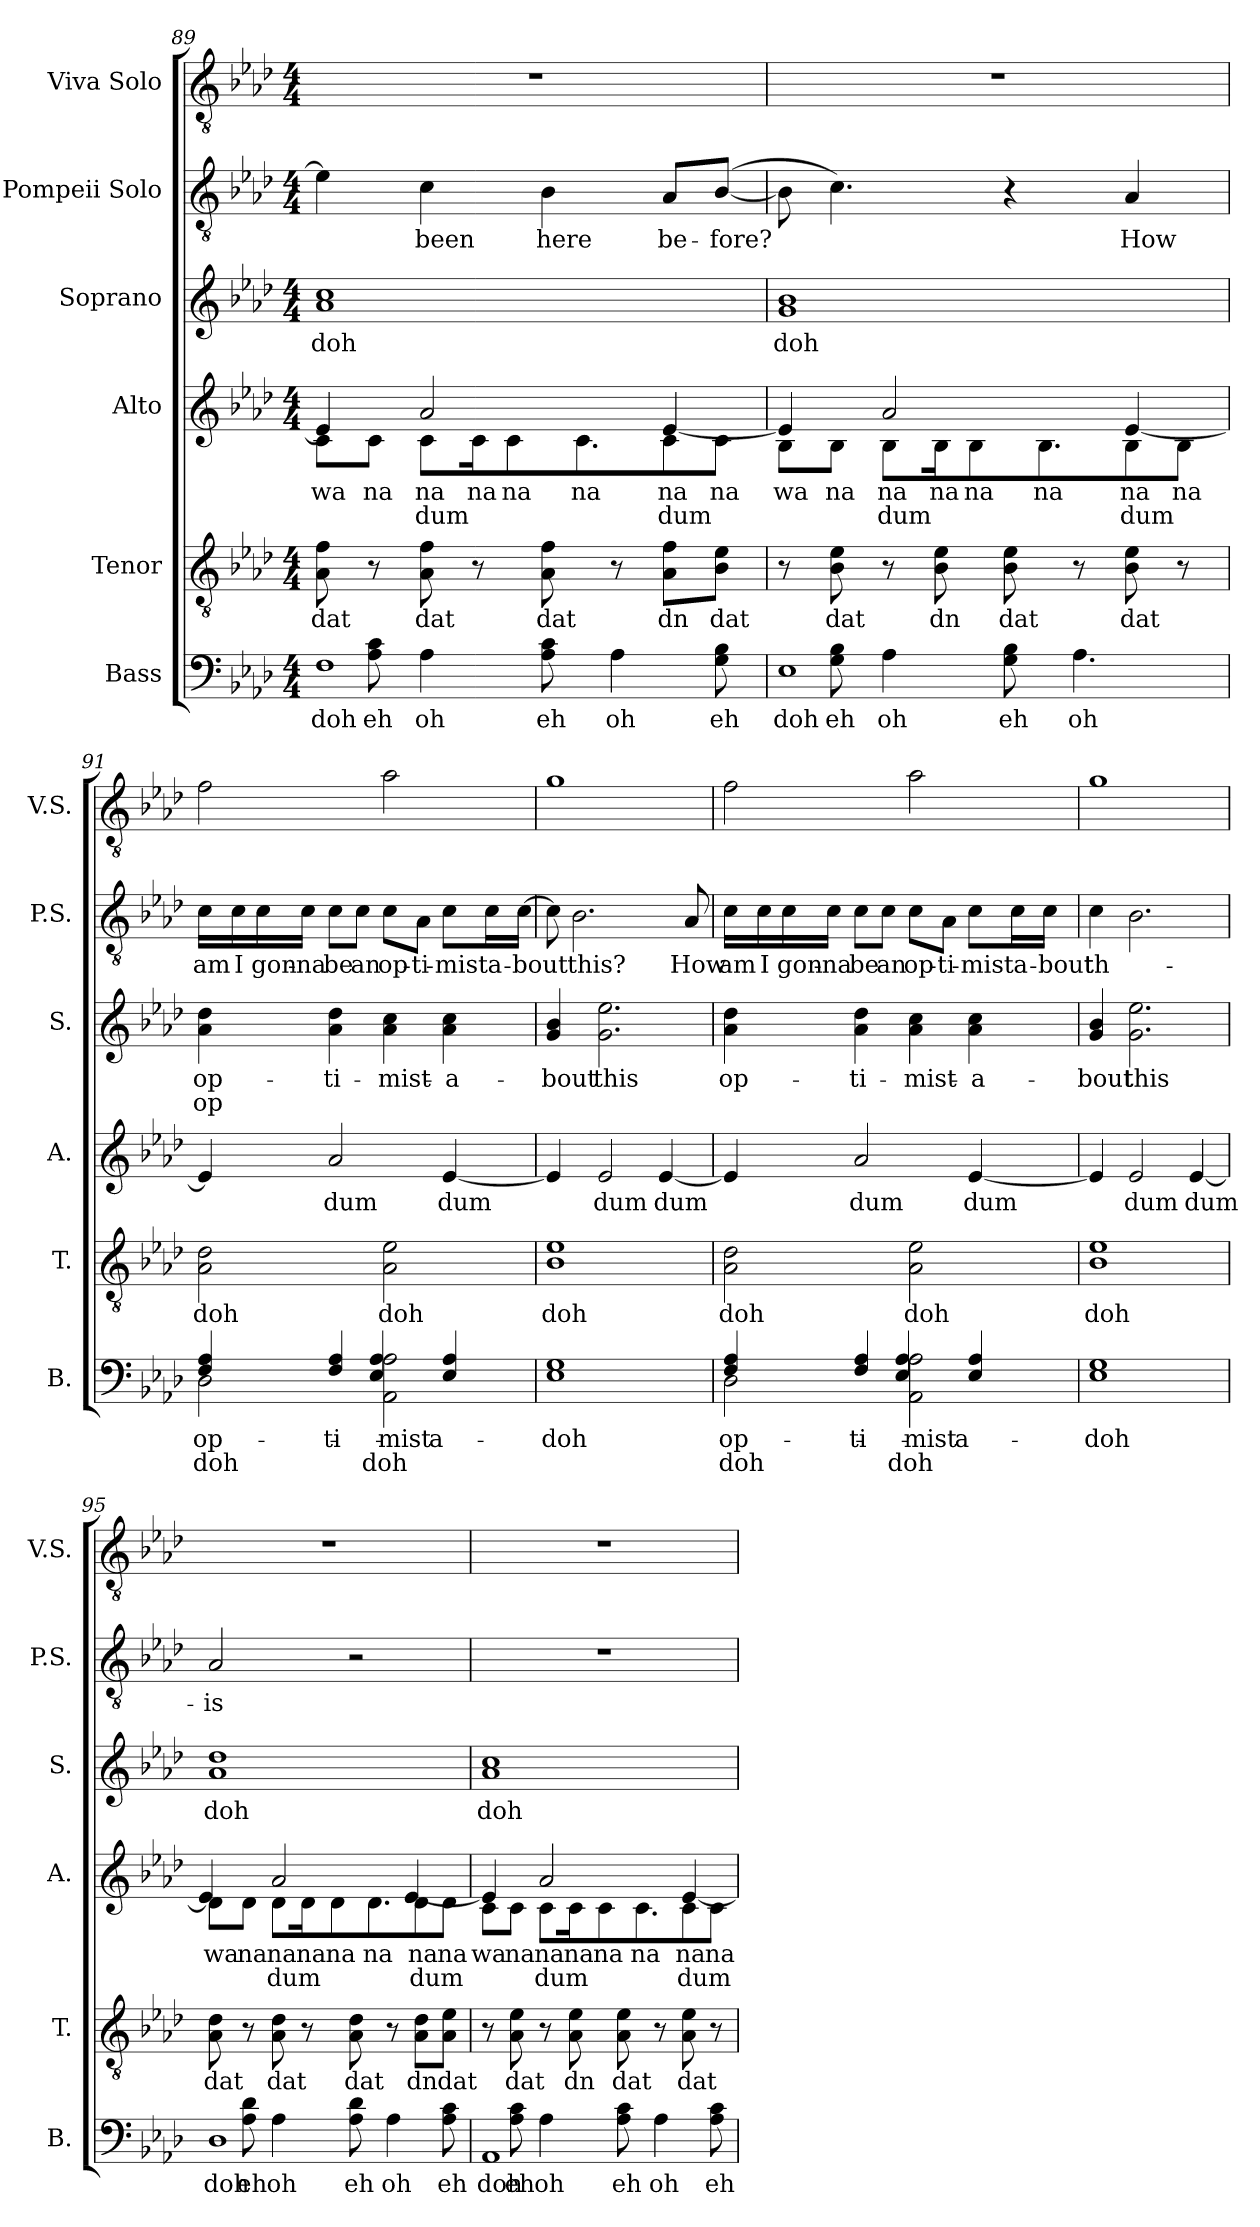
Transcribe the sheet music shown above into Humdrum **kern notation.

**kern	**text	**text	**kern	**text	**kern	**text	**text	**kern	**text	**text	**kern	**text	**kern
*part6	*part6	*part6	*part5	*part5	*part4	*part4	*part4	*part3	*part3	*part3	*part2	*part2	*part1
*staff6	*staff6	*staff6	*staff5	*staff5	*staff4	*staff4	*staff4	*staff3	*staff3	*staff3	*staff2	*staff2	*staff1
*I"Bass	*	*	*I"Tenor	*	*I"Alto	*	*	*I"Soprano	*	*	*I"Pompeii Solo	*	*I"Viva Solo
*I'B.	*	*	*I'T.	*	*I'A.	*	*	*I'S.	*	*	*I'P.S.	*	*I'V.S.
*clefF4	*	*	*clefGv2	*	*clefG2	*	*	*clefG2	*	*	*clefGv2	*	*clefGv2
*k[b-e-a-d-]	*	*	*k[b-e-a-d-]	*	*k[b-e-a-d-]	*	*	*k[b-e-a-d-]	*	*	*k[b-e-a-d-]	*	*k[b-e-a-d-]
*M4/4	*	*	*M4/4	*	*M4/4	*	*	*M4/4	*	*	*M4/4	*	*M4/4
=89	=89	=89	=89	=89	=89	=89	=89	=89	=89	=89	=89	=89	=89
!	!LO:LY:b	!	!	!LO:LY:b	!	!LO:LY:b	!	!	!LO:LY:b	!	!	!	!
*^	*	*	*	*	*^	*	*	*	*	*	*	*	*
1F	8ryy	doh	.	8A-\ 8f\	dat	8c\L	4e-/]	wa	.	1a- 1cc	doh	.	4e-\]	.	1r
!	!	!LO:LY:b	!	!	!	!	!	!LO:LY:b	!	!	!	!	!	!	!
.	8A-\ 8c\	eh	.	8r	.	8c\J	.	na	.	.	.	.	.	.	.
!	!	!LO:LY:b	!	!	!LO:LY:b	!	!	!LO:LY:b	!LO:LY:b	!	!	!	!	!LO:LY:b	!
.	4A-\	oh	.	8A-\ 8f\	dat	8c\L	2a-/	na	dum	.	.	.	4c\	been	.
!	!	!	!	!	!	!	!	!LO:LY:b	!	!	!	!	!	!	!
.	.	.	.	8r	.	16c\K	.	na	.	.	.	.	.	.	.
!	!	!	!	!	!	!	!	!LO:LY:b	!	!	!	!	!	!	!
.	.	.	.	.	.	8c\	.	na	.	.	.	.	.	.	.
!	!	!LO:LY:b	!	!	!LO:LY:b	!	!	!	!	!	!	!	!	!LO:LY:b	!
.	8A-\ 8c\	eh	.	8A-\ 8f\	dat	.	.	.	.	.	.	.	4B-\	here	.
!	!	!	!	!	!	!	!	!LO:LY:b	!	!	!	!	!	!	!
.	.	.	.	.	.	8.c\	.	na	.	.	.	.	.	.	.
!	!	!LO:LY:b	!	!	!	!	!	!	!	!	!	!	!	!	!
.	4A-\	oh	.	8r	.	.	.	.	.	.	.	.	.	.	.
!	!	!	!	!	!LO:LY:b	!	!	!LO:LY:b	!LO:LY:b	!	!	!	!	!LO:LY:b	!
.	.	.	.	8A-\ 8f\L	dn	8c\	[4e-/	na	dum	.	.	.	8A-/L	be-	.
!	!	!LO:LY:b	!	!	!LO:LY:b	!	!	!LO:LY:b	!	!	!	!	!	!LO:LY:b	!
.	8G\ 8B-\	eh	.	8B-\ 8e-\J	dat	8c\J	.	na	.	.	.	.	(>[8B-/J	-fore?	.
=90	=90	=90	=90	=90	=90	=90	=90	=90	=90	=90	=90	=90	=90	=90	=90
!	!	!LO:LY:b	!	!	!	!	!	!LO:LY:b	!	!	!LO:LY:b	!	!	!	!
1E-	8ryy	doh	.	8r	.	8B-\L	4e-/]	wa	.	1g 1b-	doh	.	8B-\]	.	1r
!	!	!LO:LY:b	!	!	!LO:LY:b	!	!	!LO:LY:b	!	!	!	!	!	!	!
.	8G\ 8B-\	eh	.	8B-\ 8e-\	dat	8B-\J	.	na	.	.	.	.	4.c\)	.	.
!	!	!LO:LY:b	!	!	!	!	!	!LO:LY:b	!LO:LY:b	!	!	!	!	!	!
.	4A-\	oh	.	8r	.	8B-\L	2a-/	na	dum	.	.	.	.	.	.
!	!	!	!	!	!LO:LY:b	!	!	!LO:LY:b	!	!	!	!	!	!	!
.	.	.	.	8B-\ 8e-\	dn	16B-\K	.	na	.	.	.	.	.	.	.
!	!	!	!	!	!	!	!	!LO:LY:b	!	!	!	!	!	!	!
.	.	.	.	.	.	8B-\	.	na	.	.	.	.	.	.	.
!	!	!LO:LY:b	!	!	!LO:LY:b	!	!	!	!	!	!	!	!	!	!
.	8G\ 8B-\	eh	.	8B-\ 8e-\	dat	.	.	.	.	.	.	.	4r	.	.
!	!	!	!	!	!	!	!	!LO:LY:b	!	!	!	!	!	!	!
.	.	.	.	.	.	8.B-\	.	na	.	.	.	.	.	.	.
!	!	!LO:LY:b	!	!	!	!	!	!	!	!	!	!	!	!	!
.	4.A-\	oh	.	8r	.	.	.	.	.	.	.	.	.	.	.
!	!	!	!	!	!LO:LY:b	!	!	!LO:LY:b	!LO:LY:b	!	!	!	!	!LO:LY:b	!
.	.	.	.	8B-\ 8e-\	dat	8B-\	[4e-/	na	dum	.	.	.	4A-/	How	.
!	!	!	!	!	!	!	!	!LO:LY:b	!	!	!	!	!	!	!
.	.	.	.	8r	.	8B-\J	.	na	.	.	.	.	.	.	.
*	*	*	*	*	*	*v	*v	*	*	*	*	*	*	*	*
!!LO:PB:g=z
=91	=91	=91	=91	=91	=91	=91	=91	=91	=91	=91	=91	=91	=91	=91
!	!	!LO:LY:b	!LO:LY:b	!	!LO:LY:b	!	!	!	!	!LO:LY:b	!LO:LY:b	!	!LO:LY:b	!
2D-\	4F/ 4A-/	op-	doh	2A-\ 2d-\	doh	4e-/]	.	.	4a-\ 4dd-\	op-	op	16c\LL	am	2f\
!	!	!	!	!	!	!	!	!	!	!	!	!	!LO:LY:b	!
.	.	.	.	.	.	.	.	.	.	.	.	16c\	I	.
!	!	!	!	!	!	!	!	!	!	!	!	!	!LO:LY:b	!
.	.	.	.	.	.	.	.	.	.	.	.	16c\	gon-	.
!	!	!	!	!	!	!	!	!	!	!	!	!	!LO:LY:b	!
.	.	.	.	.	.	.	.	.	.	.	.	16c\JJ	-na	.
!	!	!LO:LY:b	!	!	!	!	!LO:LY:b	!	!	!LO:LY:b	!	!	!LO:LY:b	!
.	4F/ 4A-/	-ti-	.	.	.	2a-/	dum	.	4a-\ 4dd-\	-ti-	.	8c\L	be	.
!	!	!	!	!	!	!	!	!	!	!	!	!	!LO:LY:b	!
.	.	.	.	.	.	.	.	.	.	.	.	8c\J	an	.
!	!	!LO:LY:b	!LO:LY:b	!	!LO:LY:b	!	!	!	!	!LO:LY:b	!	!	!LO:LY:b	!
2AA-\ 2A-\	4E-/ 4A-/	-mist-	doh	2A-\ 2e-\	doh	.	.	.	4a-\ 4cc\	-mist-	.	8c\L	op-	2a-\
!	!	!	!	!	!	!	!	!	!	!	!	!	!LO:LY:b	!
.	.	.	.	.	.	.	.	.	.	.	.	8A-\J	-ti-	.
!	!	!LO:LY:b	!	!	!	!	!LO:LY:b	!	!	!LO:LY:b	!	!	!LO:LY:b	!
.	4E-/ 4A-/	-a	.	.	.	[4e-/	dum	.	4a-\ 4cc\	-a-	.	8c\L	-mist	.
!	!	!	!	!	!	!	!	!	!	!	!	!	!LO:LY:b	!
.	.	.	.	.	.	.	.	.	.	.	.	16c\L	a-	.
!	!	!	!	!	!	!	!	!	!	!	!	!	!LO:LY:b	!
.	.	.	.	.	.	.	.	.	.	.	.	[16c\JJ	-bout	.
*v	*v	*	*	*	*	*	*	*	*	*	*	*	*	*
=92	=92	=92	=92	=92	=92	=92	=92	=92	=92	=92	=92	=92	=92
!	!LO:LY:b	!	!	!LO:LY:b	!	!	!	!	!LO:LY:b	!	!	!	!
1E- 1G	doh	.	1B- 1e-	doh	4e-/]	.	.	4g/ 4b-/	-bout	.	8c\]	.	1g
!	!	!	!	!	!	!	!	!	!	!	!	!LO:LY:b	!
.	.	.	.	.	.	.	.	.	.	.	2.B-\	this?	.
!	!	!	!	!	!	!LO:LY:b	!	!	!LO:LY:b	!	!	!	!
.	.	.	.	.	2e-/	dum	.	2.g\ 2.ee-\	this	.	.	.	.
!	!	!	!	!	!	!LO:LY:b	!	!	!	!	!	!	!
.	.	.	.	.	[4e-/	dum	.	.	.	.	.	.	.
!	!	!	!	!	!	!	!	!	!	!	!	!LO:LY:b	!
.	.	.	.	.	.	.	.	.	.	.	8A-/	How	.
=93	=93	=93	=93	=93	=93	=93	=93	=93	=93	=93	=93	=93	=93
*^	*	*	*	*	*	*	*	*	*	*	*	*	*
!	!	!LO:LY:b	!LO:LY:b	!	!LO:LY:b	!	!	!	!	!LO:LY:b	!	!	!LO:LY:b	!
2D-\	4F/ 4A-/	op-	doh	2A-\ 2d-\	doh	4e-/]	.	.	4a-\ 4dd-\	op-	.	16c\LL	am	2f\
!	!	!	!	!	!	!	!	!	!	!	!	!	!LO:LY:b	!
.	.	.	.	.	.	.	.	.	.	.	.	16c\	I	.
!	!	!	!	!	!	!	!	!	!	!	!	!	!LO:LY:b	!
.	.	.	.	.	.	.	.	.	.	.	.	16c\	gon-	.
!	!	!	!	!	!	!	!	!	!	!	!	!	!LO:LY:b	!
.	.	.	.	.	.	.	.	.	.	.	.	16c\JJ	-na	.
!	!	!LO:LY:b	!	!	!	!	!LO:LY:b	!	!	!LO:LY:b	!	!	!LO:LY:b	!
.	4F/ 4A-/	-ti-	.	.	.	2a-/	dum	.	4a-\ 4dd-\	-ti-	.	8c\L	be	.
!	!	!	!	!	!	!	!	!	!	!	!	!	!LO:LY:b	!
.	.	.	.	.	.	.	.	.	.	.	.	8c\J	an	.
!	!	!LO:LY:b	!LO:LY:b	!	!LO:LY:b	!	!	!	!	!LO:LY:b	!	!	!LO:LY:b	!
2AA-\ 2A-\	4E-/ 4A-/	-mist-	doh	2A-\ 2e-\	doh	.	.	.	4a-\ 4cc\	-mist-	.	8c\L	op-	2a-\
!	!	!	!	!	!	!	!	!	!	!	!	!	!LO:LY:b	!
.	.	.	.	.	.	.	.	.	.	.	.	8A-\J	-ti-	.
!	!	!LO:LY:b	!	!	!	!	!LO:LY:b	!	!	!LO:LY:b	!	!	!LO:LY:b	!
.	4E-/ 4A-/	-a	.	.	.	[4e-/	dum	.	4a-\ 4cc\	-a-	.	8c\L	-mist	.
!	!	!	!	!	!	!	!	!	!	!	!	!	!LO:LY:b	!
.	.	.	.	.	.	.	.	.	.	.	.	16c\L	a-	.
!	!	!	!	!	!	!	!	!	!	!	!	!	!LO:LY:b	!
.	.	.	.	.	.	.	.	.	.	.	.	16c\JJ	-bout	.
*v	*v	*	*	*	*	*	*	*	*	*	*	*	*	*
=94	=94	=94	=94	=94	=94	=94	=94	=94	=94	=94	=94	=94	=94
!	!LO:LY:b	!	!	!LO:LY:b	!	!	!	!	!LO:LY:b	!	!	!LO:LY:b	!
1E- 1G	doh	.	1B- 1e-	doh	4e-/]	.	.	4g/ 4b-/	-bout	.	4c\	th-	1g
!	!	!	!	!	!	!LO:LY:b	!	!	!LO:LY:b	!	!	!	!
.	.	.	.	.	2e-/	dum	.	2.g\ 2.ee-\	this	.	2.B-\	.	.
!	!	!	!	!	!	!LO:LY:b	!	!	!	!	!	!	!
.	.	.	.	.	[4e-/	dum	.	.	.	.	.	.	.
!!LO:LB:g=z
=95	=95	=95	=95	=95	=95	=95	=95	=95	=95	=95	=95	=95	=95
!	!LO:LY:b	!	!	!LO:LY:b	!	!LO:LY:b	!	!	!LO:LY:b	!	!	!LO:LY:b	!
*^	*	*	*	*	*^	*	*	*	*	*	*	*	*
1D-	8ryy	doh	.	8A-\ 8d-\	dat	8d-\L	4e-/]	wa	.	1a- 1dd-	doh	.	2A-/	-is	1r
!	!	!LO:LY:b	!	!	!	!	!	!LO:LY:b	!	!	!	!	!	!	!
.	8A-\ 8d-\	eh	.	8r	.	8d-\J	.	na	.	.	.	.	.	.	.
!	!	!LO:LY:b	!	!	!LO:LY:b	!	!	!LO:LY:b	!LO:LY:b	!	!	!	!	!	!
.	4A-\	oh	.	8A-\ 8d-\	dat	8d-\L	2a-/	na	dum	.	.	.	.	.	.
!	!	!	!	!	!	!	!	!LO:LY:b	!	!	!	!	!	!	!
.	.	.	.	8r	.	16d-\K	.	na	.	.	.	.	.	.	.
!	!	!	!	!	!	!	!	!LO:LY:b	!	!	!	!	!	!	!
.	.	.	.	.	.	8d-\	.	na	.	.	.	.	.	.	.
!	!	!LO:LY:b	!	!	!LO:LY:b	!	!	!	!	!	!	!	!	!	!
.	8A-\ 8d-\	eh	.	8A-\ 8d-\	dat	.	.	.	.	.	.	.	2r	.	.
!	!	!	!	!	!	!	!	!LO:LY:b	!	!	!	!	!	!	!
.	.	.	.	.	.	8.d-\	.	na	.	.	.	.	.	.	.
!	!	!LO:LY:b	!	!	!	!	!	!	!	!	!	!	!	!	!
.	4A-\	oh	.	8r	.	.	.	.	.	.	.	.	.	.	.
!	!	!	!	!	!LO:LY:b	!	!	!LO:LY:b	!LO:LY:b	!	!	!	!	!	!
.	.	.	.	8A-\ 8d-\L	dn	8d-\	[4e-/	na	dum	.	.	.	.	.	.
!	!	!LO:LY:b	!	!	!LO:LY:b	!	!	!LO:LY:b	!	!	!	!	!	!	!
.	8A-\ 8c\	eh	.	8A-\ 8e-\J	dat	8d-\J	.	na	.	.	.	.	.	.	.
=96	=96	=96	=96	=96	=96	=96	=96	=96	=96	=96	=96	=96	=96	=96	=96
!	!	!LO:LY:b	!	!	!	!	!	!LO:LY:b	!	!	!LO:LY:b	!	!	!	!
1AA-	8ryy	doh	.	8r	.	8c\L	4e-/]	wa	.	1a- 1cc	doh	.	1r	.	1r
!	!	!LO:LY:b	!	!	!LO:LY:b	!	!	!LO:LY:b	!	!	!	!	!	!	!
.	8A-\ 8c\	eh	.	8A-\ 8e-\	dat	8c\J	.	na	.	.	.	.	.	.	.
!	!	!LO:LY:b	!	!	!	!	!	!LO:LY:b	!LO:LY:b	!	!	!	!	!	!
.	4A-\	oh	.	8r	.	8c\L	2a-/	na	dum	.	.	.	.	.	.
!	!	!	!	!	!LO:LY:b	!	!	!LO:LY:b	!	!	!	!	!	!	!
.	.	.	.	8A-\ 8e-\	dn	16c\K	.	na	.	.	.	.	.	.	.
!	!	!	!	!	!	!	!	!LO:LY:b	!	!	!	!	!	!	!
.	.	.	.	.	.	8c\	.	na	.	.	.	.	.	.	.
!	!	!LO:LY:b	!	!	!LO:LY:b	!	!	!	!	!	!	!	!	!	!
.	8A-\ 8c\	eh	.	8A-\ 8e-\	dat	.	.	.	.	.	.	.	.	.	.
!	!	!	!	!	!	!	!	!LO:LY:b	!	!	!	!	!	!	!
.	.	.	.	.	.	8.c\	.	na	.	.	.	.	.	.	.
!	!	!LO:LY:b	!	!	!	!	!	!	!	!	!	!	!	!	!
.	4A-\	oh	.	8r	.	.	.	.	.	.	.	.	.	.	.
!	!	!	!	!	!LO:LY:b	!	!	!LO:LY:b	!LO:LY:b	!	!	!	!	!	!
.	.	.	.	8A-\ 8e-\	dat	8c\	[4e-/	na	dum	.	.	.	.	.	.
!	!	!LO:LY:b	!	!	!	!	!	!LO:LY:b	!	!	!	!	!	!	!
.	8A-\ 8c\	eh	.	8r	.	8c\J	.	na	.	.	.	.	.	.	.
*v	*v	*	*	*	*	*v	*v	*	*	*	*	*	*	*	*
=	=	=	=	=	=	=	=	=	=	=	=	=	=
*-	*-	*-	*-	*-	*-	*-	*-	*-	*-	*-	*-	*-	*-
